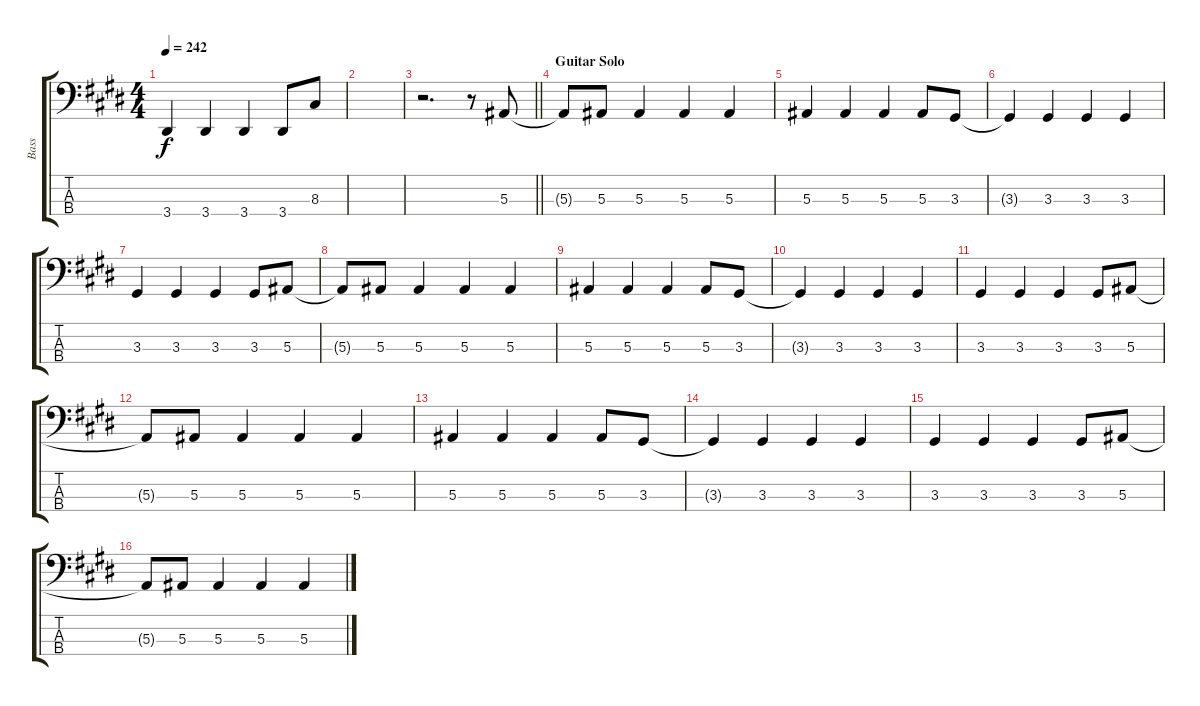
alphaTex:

\track ("Bass" "Bass") {instrument electricbassfinger}
\staff {score tabs}
\tuning (Eb2 Bb1 F1 C1) {hide}
\ts (4 4)
\tempo 242
\clef f4
\ks e
3.4.4{dy f} 3.4.4 3.4.4 3.4.8 8.3.8 |
|
\barLineRight lightlight
r.2{d} r.8 5.3.8 |
\section ("" "Guitar Solo")
5.3{t}.8 5.3.8 5.3.4 5.3.4 5.3.4 |
5.3.4 5.3.4 5.3.4 5.3.8 3.3.8 |
3.3{t}.4 3.3.4 3.3.4 3.3.4 |
3.3.4 3.3.4 3.3.4 3.3.8 5.3.8 |
5.3{t}.8 5.3.8 5.3.4 5.3.4 5.3.4 |
5.3.4 5.3.4 5.3.4 5.3.8 3.3.8 |
3.3{t}.4 3.3.4 3.3.4 3.3.4 |
3.3.4 3.3.4 3.3.4 3.3.8 5.3.8 |
5.3{t}.8 5.3.8 5.3.4 5.3.4 5.3.4 |
5.3.4 5.3.4 5.3.4 5.3.8 3.3.8 |
3.3{t}.4 3.3.4 3.3.4 3.3.4 |
3.3.4 3.3.4 3.3.4 3.3.8 5.3.8 |
5.3{t}.8 5.3.8 5.3.4 5.3.4 5.3.4
